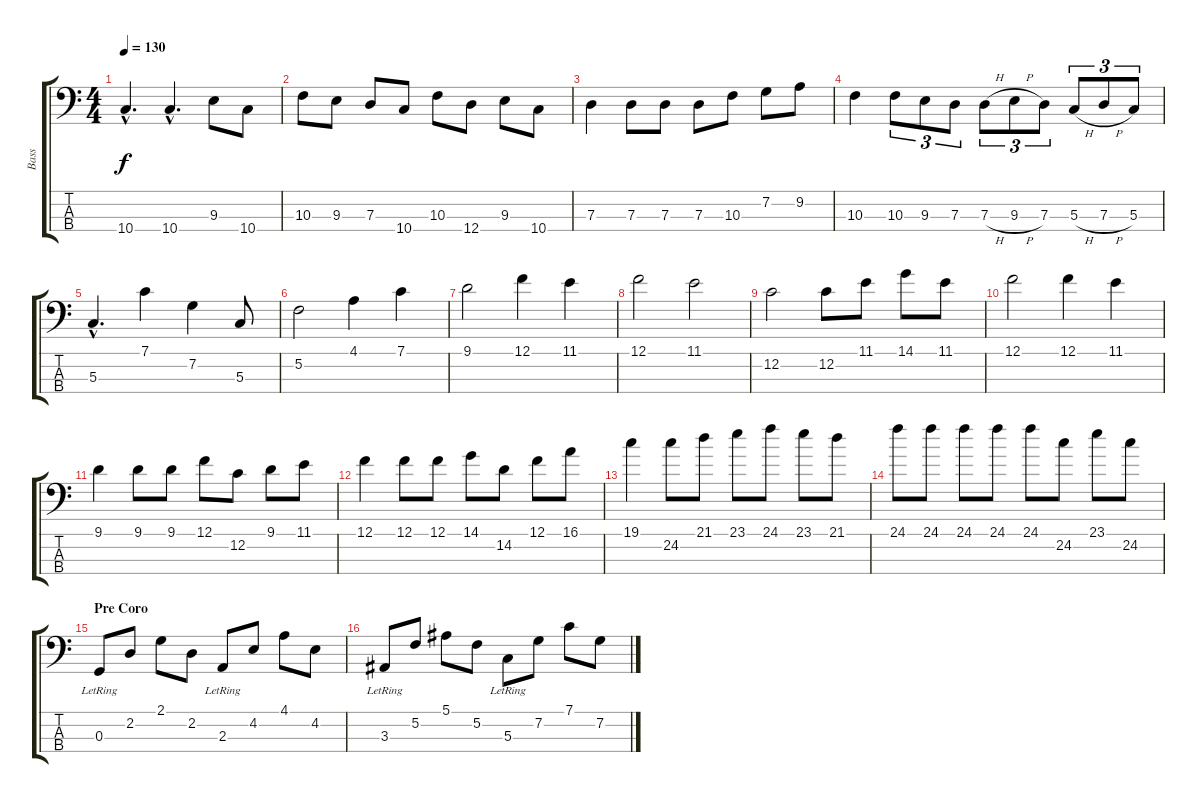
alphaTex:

\track ("Bass" "Bass") {instrument electricbassfinger}
\staff {score tabs}
\tuning (F2 C2 G1 D1) {hide}
\ts (4 4)
\tempo 130
\clef f4
\ks c
10.4{hac}.4{d dy f} 10.4{hac}.4{d} 9.3.8 10.4.8 |
10.3.8 9.3.8 7.3.8 10.4.8 10.3.8 12.4.8 9.3.8 10.4.8 |
7.3.4 7.3.8 7.3.8 7.3.8 10.3.8 7.2.8 9.2.8 |
10.3.4 10.3.8{tu (3 2)} 9.3.8{tu (3 2)} 7.3.8{tu (3 2)} 7.3{h}.8{tu (3 2)} 9.3{h}.8{tu (3 2)} 7.3.8{tu (3 2)} 5.3{h}.8{tu (3 2)} 7.3{h}.8{tu (3 2)} 5.3.8{tu (3 2)} |
5.3{hac}.4{d} 7.1.4 7.2.4 5.3.8 |
5.2.2 4.1.4 7.1.4 |
9.1.2 12.1.4 11.1.4 |
12.1.2 11.1.2 |
12.2.2 12.2.8 11.1.8 14.1.8 11.1.8 |
12.1.2 12.1.4 11.1.4 |
9.1.4 9.1.8 9.1.8 12.1.8 12.2.8 9.1.8 11.1.8 |
12.1.4 12.1.8 12.1.8 14.1.8 14.2.8 12.1.8 16.1.8 |
19.1.4 24.2.8 21.1.8 23.1.8 24.1.8 23.1.8 21.1.8 |
24.1.8 24.1.8 24.1.8 24.1.8 24.1.8 24.2.8 23.1.8 24.2.8 |
\section ("" "Pre Coro")
0.3{lr}.8 2.2.8 2.1.8 2.2.8 2.3{lr}.8 4.2.8 4.1.8 4.2.8 |
3.3{lr}.8 5.2.8 5.1.8 5.2.8 5.3{lr}.8 7.2.8 7.1.8 7.2.8
